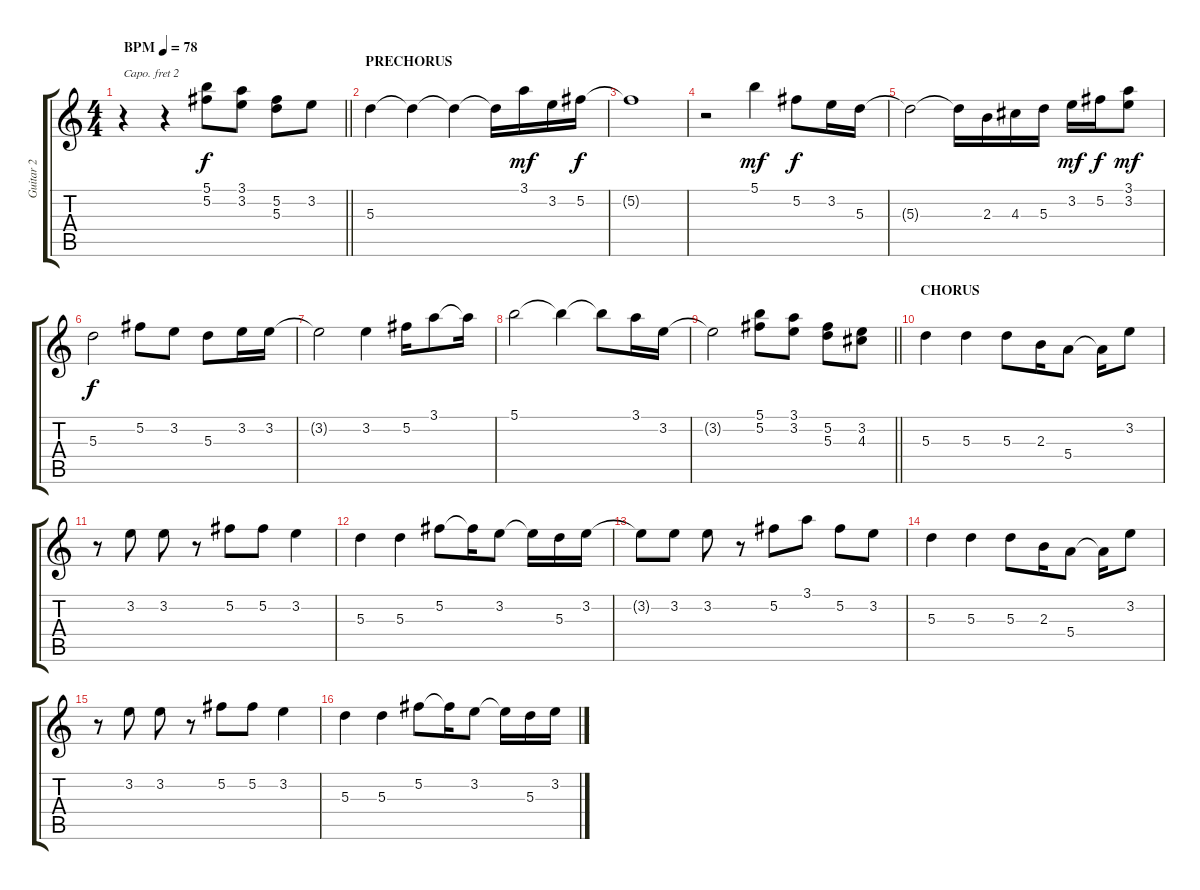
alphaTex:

\track ("Guitar 2" "Guitar 2") {instrument acousticguitarnylon}
\staff {score tabs}
\capo 2
\tuning (E4 B3 G3 D3 A2 E2) {hide}
\ts (4 4)
\tempo (78 "BPM")
\clef g2
\barLineRight lightlight
\ks c
r.4{dy f instrument acousticguitarnylon} r.4 (5.1 5.2).8 (3.1 3.2).8 (5.2 5.3).8 3.2.8 |
\section ("" "PRECHORUS")
5.3.4 5.3{t}.4 5.3{t}.4 5.3{t}.16 3.1.16{dy mf} 3.2.16 5.2.16{dy f} |
5.2{t}.1 |
r.2 5.1.4{dy mf} 5.2.8{dy f} 3.2.16 5.3.16 |
5.3{t}.2 5.3{t}.16 2.3.16 4.3.16 5.3.16 3.2.16{dy mf} 5.2.16{dy f} (3.1 3.2).8{dy mf} |
5.3.2{dy f} 5.2.8 3.2.8 5.3.8 3.2.16 3.2.16 |
3.2{t}.2 3.2.4 5.2.16 3.1.8 3.1{t}.16 |
5.1.2 5.1{t}.4 5.1{t}.8 3.1.16 3.2.16 |
\barLineRight lightlight
3.2{t}.2 (5.1 5.2).8 (3.1 3.2).8 (5.2 5.3).8 (3.2 4.3).8 |
\section ("" "CHORUS")
5.3.4 5.3.4 5.3.8 2.3.16 5.4.8 5.4{t}.16 3.2.8 |
r.8 3.2.8 3.2.8 r.8 5.2.8 5.2.8 3.2.4 |
5.3.4 5.3.4 5.2.8 5.2{t}.16 3.2.8 3.2{t}.16 5.3.16 3.2.16 |
3.2{t}.8 3.2.8 3.2.8 r.8 5.2.8 3.1.8 5.2.8 3.2.8 |
5.3.4 5.3.4 5.3.8 2.3.16 5.4.8 5.4{t}.16 3.2.8 |
r.8 3.2.8 3.2.8 r.8 5.2.8 5.2.8 3.2.4 |
5.3.4 5.3.4 5.2.8 5.2{t}.16 3.2.8 3.2{t}.16 5.3.16 3.2.16
